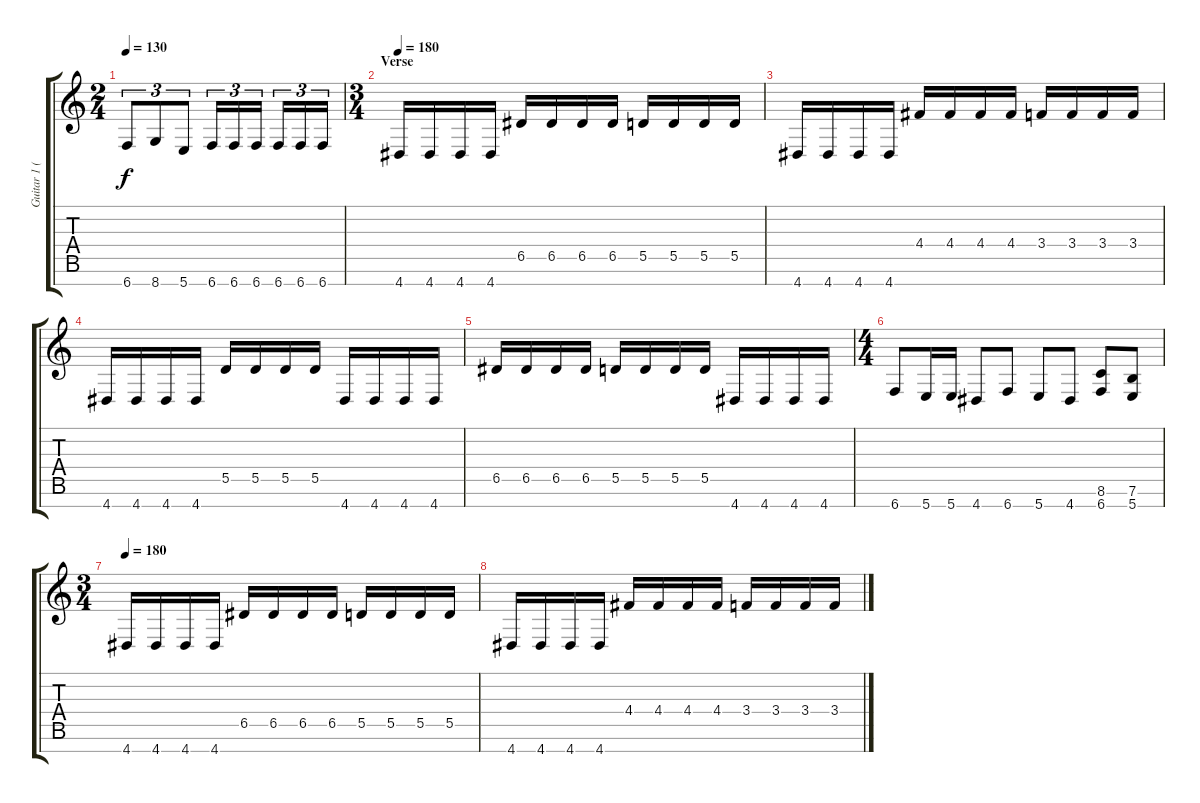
\track ("Guitar 1 (7string)" "Guitar 1 (") {instrument overdrivenguitar}
\staff {score tabs}
\tuning (E4 B3 G3 D3 A2 E2 B1) {hide}
\ts (2 4)
\tempo 130
\clef g2
\ks c
6.7.8{tu (3 2) dy f} 8.7.8{tu (3 2)} 5.7.8{tu (3 2)} 6.7.16{tu (3 2)} 6.7.16{tu (3 2)} 6.7.16{tu (3 2)} 6.7.16{tu (3 2)} 6.7.16{tu (3 2)} 6.7.16{tu (3 2)} |
\ts (3 4)
\section ("" "Verse")
\tempo 180
4.7.16 4.7.16 4.7.16 4.7.16 6.5.16 6.5.16 6.5.16 6.5.16 5.5.16 5.5.16 5.5.16 5.5.16 |
4.7.16 4.7.16 4.7.16 4.7.16 4.4.16 4.4.16 4.4.16 4.4.16 3.4.16 3.4.16 3.4.16 3.4.16 |
4.7.16 4.7.16 4.7.16 4.7.16 5.5.16 5.5.16 5.5.16 5.5.16 4.7.16 4.7.16 4.7.16 4.7.16 |
6.5.16 6.5.16 6.5.16 6.5.16 5.5.16 5.5.16 5.5.16 5.5.16 4.7.16 4.7.16 4.7.16 4.7.16 |
\ts (4 4)
6.7.8 5.7.16 5.7.16 4.7.8 6.7.8 5.7.8 4.7.8 (8.6 6.7).8 (7.6 5.7).8 |
\ts (3 4)
\tempo 180
4.7.16 4.7.16 4.7.16 4.7.16 6.5.16 6.5.16 6.5.16 6.5.16 5.5.16 5.5.16 5.5.16 5.5.16 |
4.7.16 4.7.16 4.7.16 4.7.16 4.4.16 4.4.16 4.4.16 4.4.16 3.4.16 3.4.16 3.4.16 3.4.16
